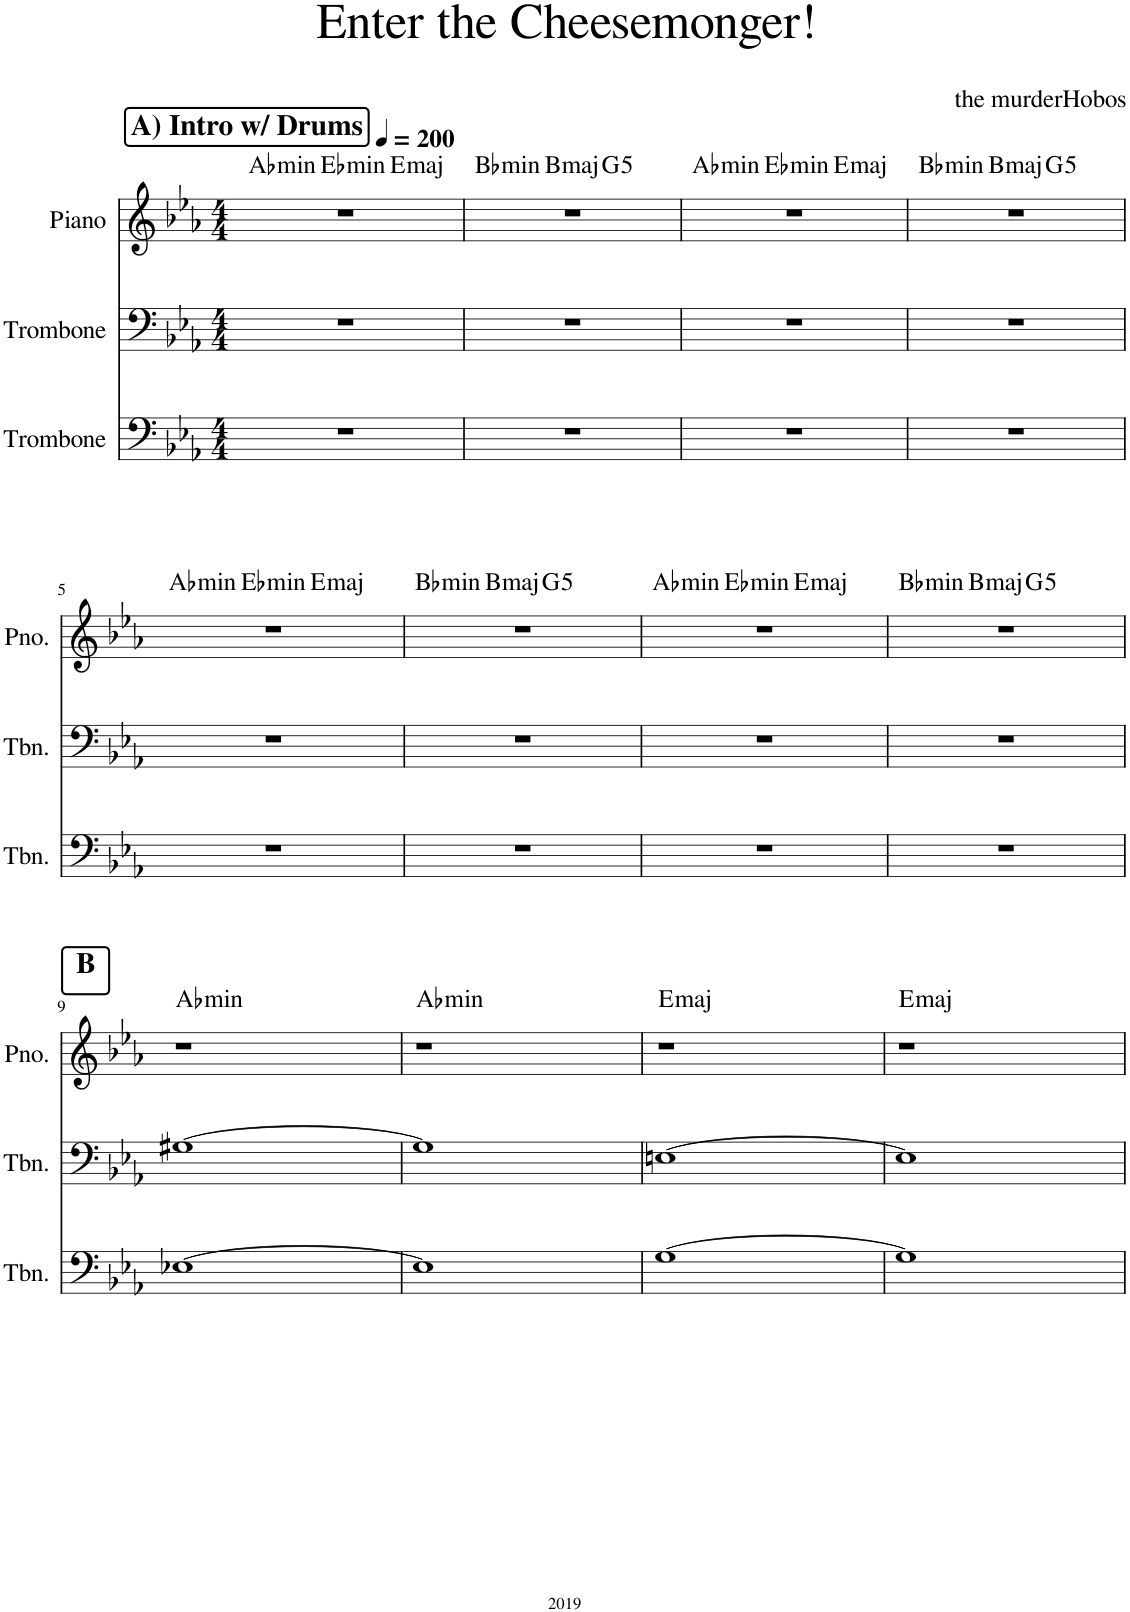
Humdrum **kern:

**kern	**kern	**kern	**harte
*part3	*part2	*part1	*part1
*staff3	*staff2	*staff1	*
*I"Trombone	*I"Trombone	*I"Piano	*
*I'Tbn.	*I'Tbn.	*I'Pno.	*
*clefF4	*clefF4	*clefG2	*
*k[b-e-a-]	*k[b-e-a-]	*k[b-e-a-]	*
*M4/4	*M4/4	*M4/4	*
*MM200	*MM200	*MM200	*
!!LO:REH:place=s1:a:B:cj:fs=14:t=A) Intro w/ Drums
=1	=1	=1	=1
!	!	!	!LO:H:kt=min
*	*	*^	*
*	*	*	*^	*
1r	1r	1r	4ryy	2ryy	Ab:min
!	!	!	!	!	!LO:H:kt=min
.	.	.	2.ryy	.	Eb:min
!	!	!	!	!	!LO:H:kt=maj
.	.	.	.	2ryy	E:maj
=2	=2	=2	=2	=2	=2
!	!	!	!	!	!LO:H:kt=min
1r	1r	1r	4ryy	2ryy	Bb:min
!	!	!	!	!	!LO:H:kt=maj
.	.	.	2.ryy	.	B:maj
!	!	!	!	!	!LO:H:kt=5
.	.	.	.	2ryy	G:(1,5)
=3	=3	=3	=3	=3	=3
!	!	!	!	!	!LO:H:kt=min
1r	1r	1r	4ryy	2ryy	Ab:min
!	!	!	!	!	!LO:H:kt=min
.	.	.	2.ryy	.	Eb:min
!	!	!	!	!	!LO:H:kt=maj
.	.	.	.	2ryy	E:maj
=4	=4	=4	=4	=4	=4
!	!	!	!	!	!LO:H:kt=min
1r	1r	1r	4ryy	2ryy	Bb:min
!	!	!	!	!	!LO:H:kt=maj
.	.	.	2.ryy	.	B:maj
!	!	!	!	!	!LO:H:kt=5
.	.	.	.	2ryy	G:(1,5)
!!LO:LB:g=z	!!	!!
=5	=5	=5	=5	=5	=5
!	!	!	!	!	!LO:H:kt=min
1r	1r	1r	4ryy	2ryy	Ab:min
!	!	!	!	!	!LO:H:kt=min
.	.	.	2.ryy	.	Eb:min
!	!	!	!	!	!LO:H:kt=maj
.	.	.	.	2ryy	E:maj
=6	=6	=6	=6	=6	=6
!	!	!	!	!	!LO:H:kt=min
1r	1r	1r	4ryy	2ryy	Bb:min
!	!	!	!	!	!LO:H:kt=maj
.	.	.	2.ryy	.	B:maj
!	!	!	!	!	!LO:H:kt=5
.	.	.	.	2ryy	G:(1,5)
=7	=7	=7	=7	=7	=7
!	!	!	!	!	!LO:H:kt=min
1r	1r	1r	4ryy	2ryy	Ab:min
!	!	!	!	!	!LO:H:kt=min
.	.	.	2.ryy	.	Eb:min
!	!	!	!	!	!LO:H:kt=maj
.	.	.	.	2ryy	E:maj
=8	=8	=8	=8	=8	=8
!	!	!	!	!	!LO:H:kt=min
1r	1r	1r	4ryy	2ryy	Bb:min
!	!	!	!	!	!LO:H:kt=maj
.	.	.	2.ryy	.	B:maj
!	!	!	!	!	!LO:H:kt=5
.	.	.	.	2ryy	G:(1,5)
!!LO:LB:g=z
!!LO:REH:place=s1:a:t=
!!LO:REH:place=s1:a:B:cj:fs=14:t=B
=9	=9	=9	=9	=9	=9
!	!	!	!	!	!LO:H:kt=min
*	*	*v	*v	*v	*
[1E-X	[1G#X	1r	Ab:min
=10	=10	=10	=10
!	!	!	!LO:H:kt=min
1E-]	1G#]	1r	Ab:min
=11	=11	=11	=11
!	!	!	!LO:H:kt=maj
[1G	[1En	1r	E:maj
=12	=12	=12	=12
!	!	!	!LO:H:kt=maj
1G]	1E]	1r	E:maj
=	=	=	=
*-	*-	*-	*-
